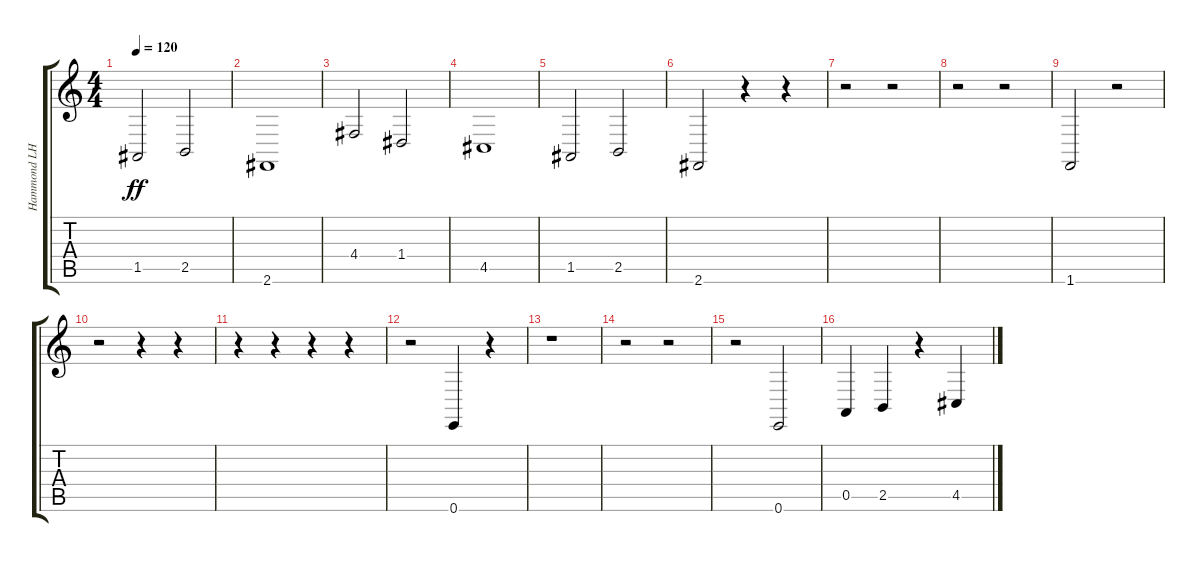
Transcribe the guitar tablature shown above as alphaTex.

\track ("Hammond LH" "Hammond LH") {instrument musicbox}
\staff {score tabs}
\tuning (E4 B3 G3 D3 A2 E2) {hide}
\ts (4 4)
\tempo 120
\clef g2
\ks c
1.5.2{dy ff} 2.5.2 |
2.6.1 |
4.4.2 1.4.2 |
4.5.1 |
1.5.2 2.5.2 |
2.6.2 r.4 r.4 |
r.2 r.2 |
r.2 r.2 |
1.6.2 r.2 |
r.2 r.4 r.4 |
r.4 r.4 r.4 r.4 |
r.2 0.6.4 r.4 |
r.1 |
r.2 r.2 |
r.2 0.6.2 |
0.5.4 2.5.4 r.4 4.5.4
